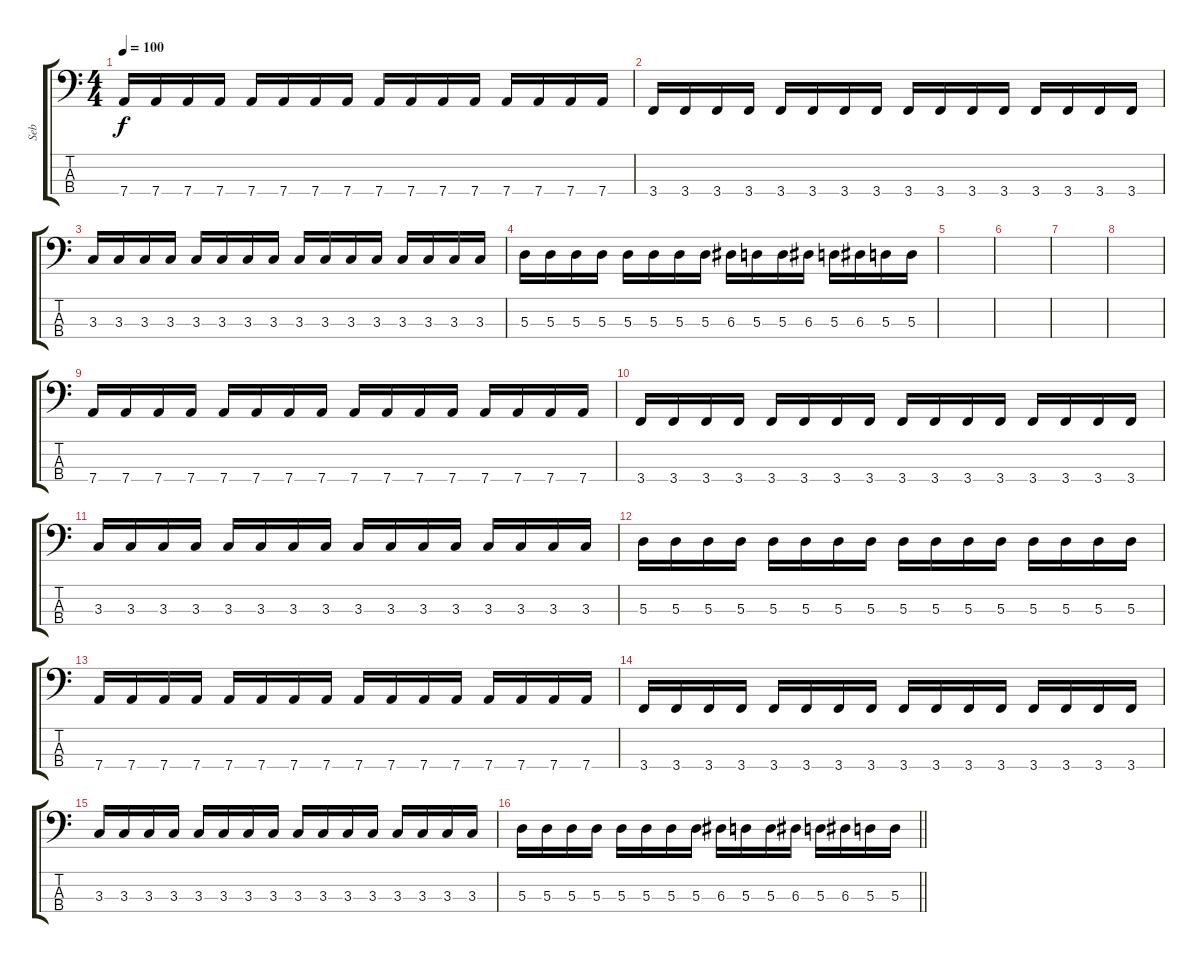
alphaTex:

\track ("Seb" "Seb") {instrument electricbasspick}
\staff {score tabs}
\tuning (G2 D2 A1 D1) {hide}
\ts (4 4)
\tempo 100
\clef f4
\ks c
7.4.16{dy f} 7.4.16 7.4.16 7.4.16 7.4.16 7.4.16 7.4.16 7.4.16 7.4.16 7.4.16 7.4.16 7.4.16 7.4.16 7.4.16 7.4.16 7.4.16 |
3.4.16 3.4.16 3.4.16 3.4.16 3.4.16 3.4.16 3.4.16 3.4.16 3.4.16 3.4.16 3.4.16 3.4.16 3.4.16 3.4.16 3.4.16 3.4.16 |
3.3.16 3.3.16 3.3.16 3.3.16 3.3.16 3.3.16 3.3.16 3.3.16 3.3.16 3.3.16 3.3.16 3.3.16 3.3.16 3.3.16 3.3.16 3.3.16 |
5.3.16 5.3.16 5.3.16 5.3.16 5.3.16 5.3.16 5.3.16 5.3.16 6.3.16 5.3.16 5.3.16 6.3.16 5.3.16 6.3.16 5.3.16 5.3.16 |
|
|
|
|
7.4.16 7.4.16 7.4.16 7.4.16 7.4.16 7.4.16 7.4.16 7.4.16 7.4.16 7.4.16 7.4.16 7.4.16 7.4.16 7.4.16 7.4.16 7.4.16 |
3.4.16 3.4.16 3.4.16 3.4.16 3.4.16 3.4.16 3.4.16 3.4.16 3.4.16 3.4.16 3.4.16 3.4.16 3.4.16 3.4.16 3.4.16 3.4.16 |
3.3.16 3.3.16 3.3.16 3.3.16 3.3.16 3.3.16 3.3.16 3.3.16 3.3.16 3.3.16 3.3.16 3.3.16 3.3.16 3.3.16 3.3.16 3.3.16 |
5.3.16 5.3.16 5.3.16 5.3.16 5.3.16 5.3.16 5.3.16 5.3.16 5.3.16 5.3.16 5.3.16 5.3.16 5.3.16 5.3.16 5.3.16 5.3.16 |
7.4.16 7.4.16 7.4.16 7.4.16 7.4.16 7.4.16 7.4.16 7.4.16 7.4.16 7.4.16 7.4.16 7.4.16 7.4.16 7.4.16 7.4.16 7.4.16 |
3.4.16 3.4.16 3.4.16 3.4.16 3.4.16 3.4.16 3.4.16 3.4.16 3.4.16 3.4.16 3.4.16 3.4.16 3.4.16 3.4.16 3.4.16 3.4.16 |
3.3.16 3.3.16 3.3.16 3.3.16 3.3.16 3.3.16 3.3.16 3.3.16 3.3.16 3.3.16 3.3.16 3.3.16 3.3.16 3.3.16 3.3.16 3.3.16 |
\barLineRight lightlight
5.3.16 5.3.16 5.3.16 5.3.16 5.3.16 5.3.16 5.3.16 5.3.16 6.3.16 5.3.16 5.3.16 6.3.16 5.3.16 6.3.16 5.3.16 5.3.16
